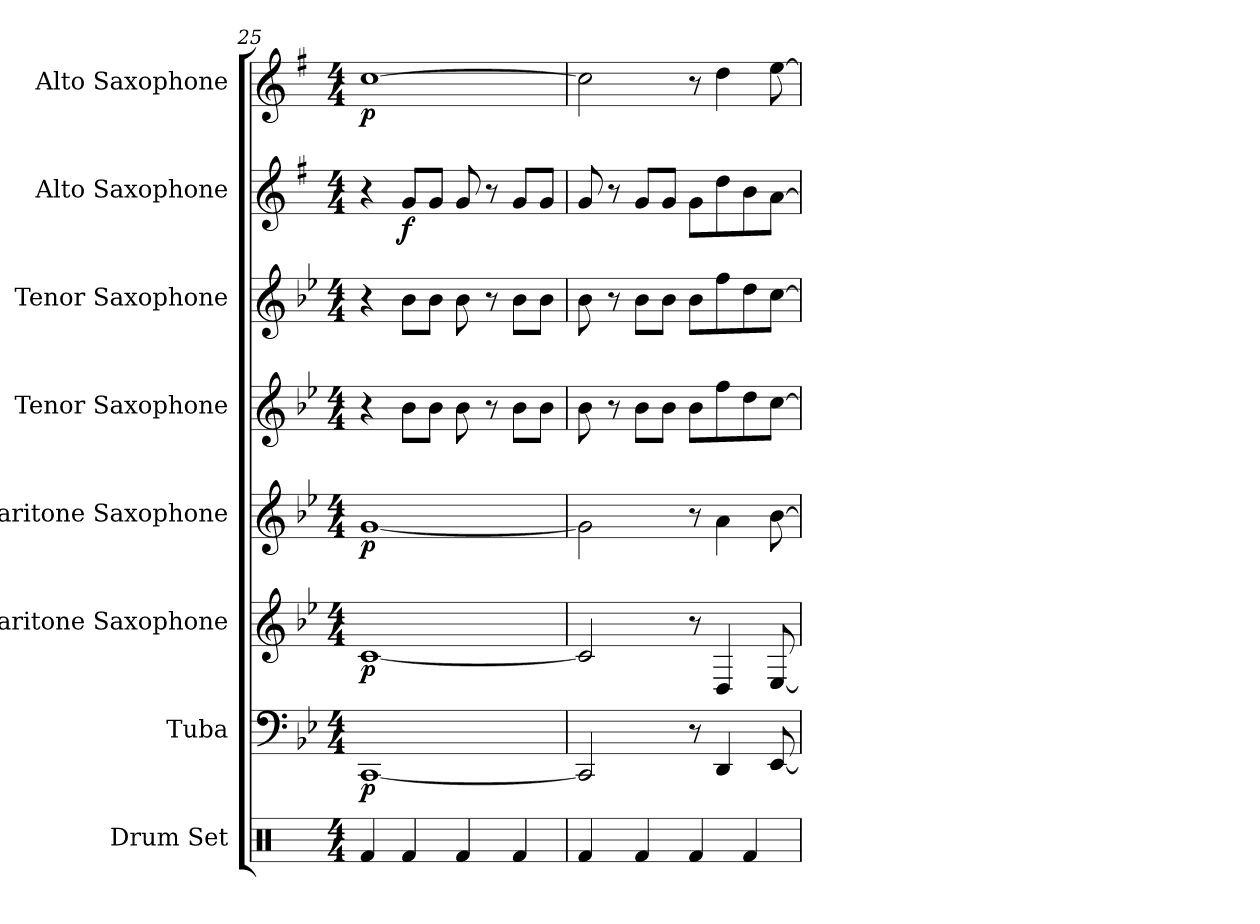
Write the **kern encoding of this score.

**kern	**kern	**dynam	**kern	**dynam	**kern	**dynam	**kern	**kern	**kern	**dynam	**kern	**dynam
*part8	*part7	*part7	*part6	*part6	*part5	*part5	*part4	*part3	*part2	*part2	*part1	*part1
*staff8	*staff7	*staff7	*staff6	*staff6	*staff5	*staff5	*staff4	*staff3	*staff2	*staff2	*staff1	*staff1
*I"Drum Set	*I"Tuba	*	*I"Baritone Saxophone	*	*I"Baritone Saxophone	*	*I"Tenor Saxophone	*I"Tenor Saxophone	*I"Alto Saxophone	*	*I"Alto Saxophone	*
*I'Drs.	*I'Tba.	*	*I'Bar. Sax.	*	*I'Bar. Sax.	*	*I'T. Sax.	*I'T. Sax.	*I'A. Sax.	*	*I'A. Sax.	*
*clefX	*clefF4	*	*clefG2	*	*clefG2	*	*clefG2	*clefG2	*clefG2	*	*clefG2	*
*	*	*	*ITrd12c21	*	*ITrd12c21	*	*ITrd8c14	*ITrd8c14	*ITrd5c9	*	*ITrd5c9	*
*k[]	*k[b-e-]	*	*k[b-e-]	*	*k[b-e-]	*	*k[b-e-]	*k[b-e-]	*k[b-e-]	*	*k[b-e-]	*
*M4/4	*M4/4	*	*M4/4	*	*M4/4	*	*M4/4	*M4/4	*M4/4	*	*M4/4	*
=25	=25	=25	=25	=25	=25	=25	=25	=25	=25	=25	=25	=25
!	!	!LO:DY:b	!	!LO:DY:b	!	!LO:DY:b	!	!	!	!	!	!LO:DY:b
4Rf/	[1CC	p	[1C	p	[1G	p	4r	4r	4r	.	[1e-	p
!	!	!	!	!	!	!	!	!	!	!LO:DY:b	!	!
4Rf/	.	.	.	.	.	.	8B-\L	8B-\L	8B-/L	f	.	.
.	.	.	.	.	.	.	8B-\J	8B-\J	8B-/J	.	.	.
4Rf/	.	.	.	.	.	.	8B-\	8B-\	8B-/	.	.	.
.	.	.	.	.	.	.	8r	8r	8r	.	.	.
4Rf/	.	.	.	.	.	.	8B-\L	8B-\L	8B-/L	.	.	.
.	.	.	.	.	.	.	8B-\J	8B-\J	8B-/J	.	.	.
=26	=26	=26	=26	=26	=26	=26	=26	=26	=26	=26	=26	=26
4Rf/	2CC/]	.	2C/]	.	2G\]	.	8B-\	8B-\	8B-/	.	2e-\]	.
.	.	.	.	.	.	.	8r	8r	8r	.	.	.
4Rf/	.	.	.	.	.	.	8B-\L	8B-\L	8B-/L	.	.	.
.	.	.	.	.	.	.	8B-\J	8B-\J	8B-/J	.	.	.
4Rf/	8r	.	8r	.	8r	.	8B-\L	8B-\L	8B-\L	.	8r	.
.	4DD/	.	4DD/	.	4A\	.	8f\	8f\	8f\	.	4f\	.
4Rf/	.	.	.	.	.	.	8d\	8d\	8d\	.	.	.
.	[8EE-/	.	[8EE-/	.	[8B-\	.	[8c\J	[8c\J	[8c\J	.	[8g\	.
=	=	=	=	=	=	=	=	=	=	=	=	=
*-	*-	*-	*-	*-	*-	*-	*-	*-	*-	*-	*-	*-
